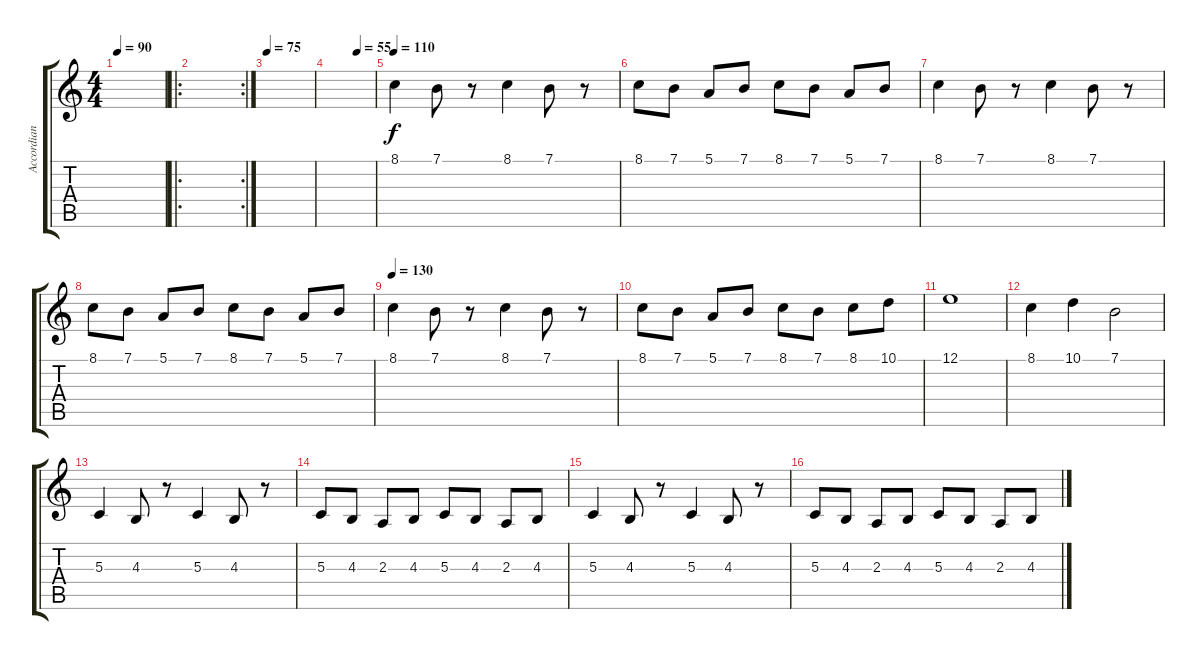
\track ("Accordian " "Accordian ") {instrument accordion}
\staff {score tabs}
\tuning (E4 B3 G3 D3 A2 E2) {hide}
\ts (4 4)
\tempo 90
\clef g2
\ks c
|
\ro
\rc 2
|
\tempo 75
|
\tempo (55 0.625)
|
\tempo 110
8.1.4 7.1.8 r.8 8.1.4 7.1.8 r.8 |
8.1.8 7.1.8 5.1.8 7.1.8 8.1.8 7.1.8 5.1.8 7.1.8 |
8.1.4 7.1.8 r.8 8.1.4 7.1.8 r.8 |
8.1.8 7.1.8 5.1.8 7.1.8 8.1.8 7.1.8 5.1.8 7.1.8 |
\tempo 130
8.1.4 7.1.8 r.8 8.1.4 7.1.8 r.8 |
8.1.8 7.1.8 5.1.8 7.1.8 8.1.8 7.1.8 8.1.8 10.1.8 |
12.1.1 |
8.1.4 10.1.4 7.1.2 |
5.3.4 4.3.8 r.8 5.3.4 4.3.8 r.8 |
5.3.8 4.3.8 2.3.8 4.3.8 5.3.8 4.3.8 2.3.8 4.3.8 |
5.3.4 4.3.8 r.8 5.3.4 4.3.8 r.8 |
5.3.8 4.3.8 2.3.8 4.3.8 5.3.8 4.3.8 2.3.8 4.3.8
